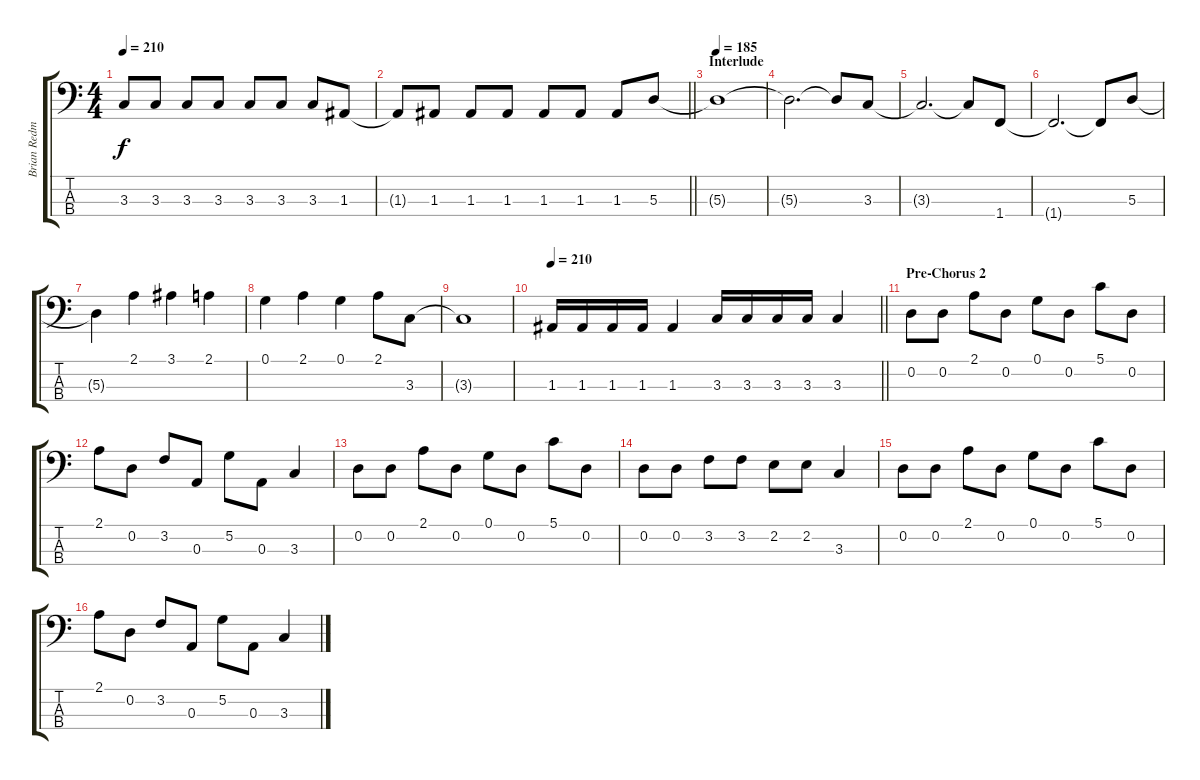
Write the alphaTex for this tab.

\track ("Brian Redman" "Brian Redm") {instrument electricbassfinger}
\staff {score tabs}
\tuning (G2 D2 A1 E1) {hide}
\ts (4 4)
\tempo 210
\clef f4
\ks c
3.3{t}.8{dy f} 3.3.8 3.3.8 3.3.8 3.3.8 3.3.8 3.3.8 1.3.8 |
\barLineRight lightlight
1.3{t}.8 1.3.8 1.3.8 1.3.8 1.3.8 1.3.8 1.3.8 5.3.8 |
\section ("" "Interlude")
\tempo 185
5.3{t}.1 |
5.3{t}.2{d} 5.3{t}.8 3.3.8 |
3.3{t}.2{d} 3.3{t}.8 1.4.8 |
1.4{t}.2{d} 1.4{t}.8 5.3.8 |
5.3{t}.4 2.1.4 3.1.4 2.1.4 |
0.1.4 2.1.4 0.1.4 2.1.8 3.3.8 |
3.3{t}.1 |
\tempo 210
\barLineRight lightlight
1.3.16 1.3.16 1.3.16 1.3.16 1.3.4 3.3.16 3.3.16 3.3.16 3.3.16 3.3.4 |
\section ("" "Pre-Chorus 2")
0.2.8 0.2.8 2.1.8 0.2.8 0.1.8 0.2.8 5.1.8 0.2.8 |
2.1.8 0.2.8 3.2.8 0.3.8 5.2.8 0.3.8 3.3.4 |
0.2.8 0.2.8 2.1.8 0.2.8 0.1.8 0.2.8 5.1.8 0.2.8 |
0.2.8 0.2.8 3.2.8 3.2.8 2.2.8 2.2.8 3.3.4 |
0.2.8 0.2.8 2.1.8 0.2.8 0.1.8 0.2.8 5.1.8 0.2.8 |
2.1.8 0.2.8 3.2.8 0.3.8 5.2.8 0.3.8 3.3.4
